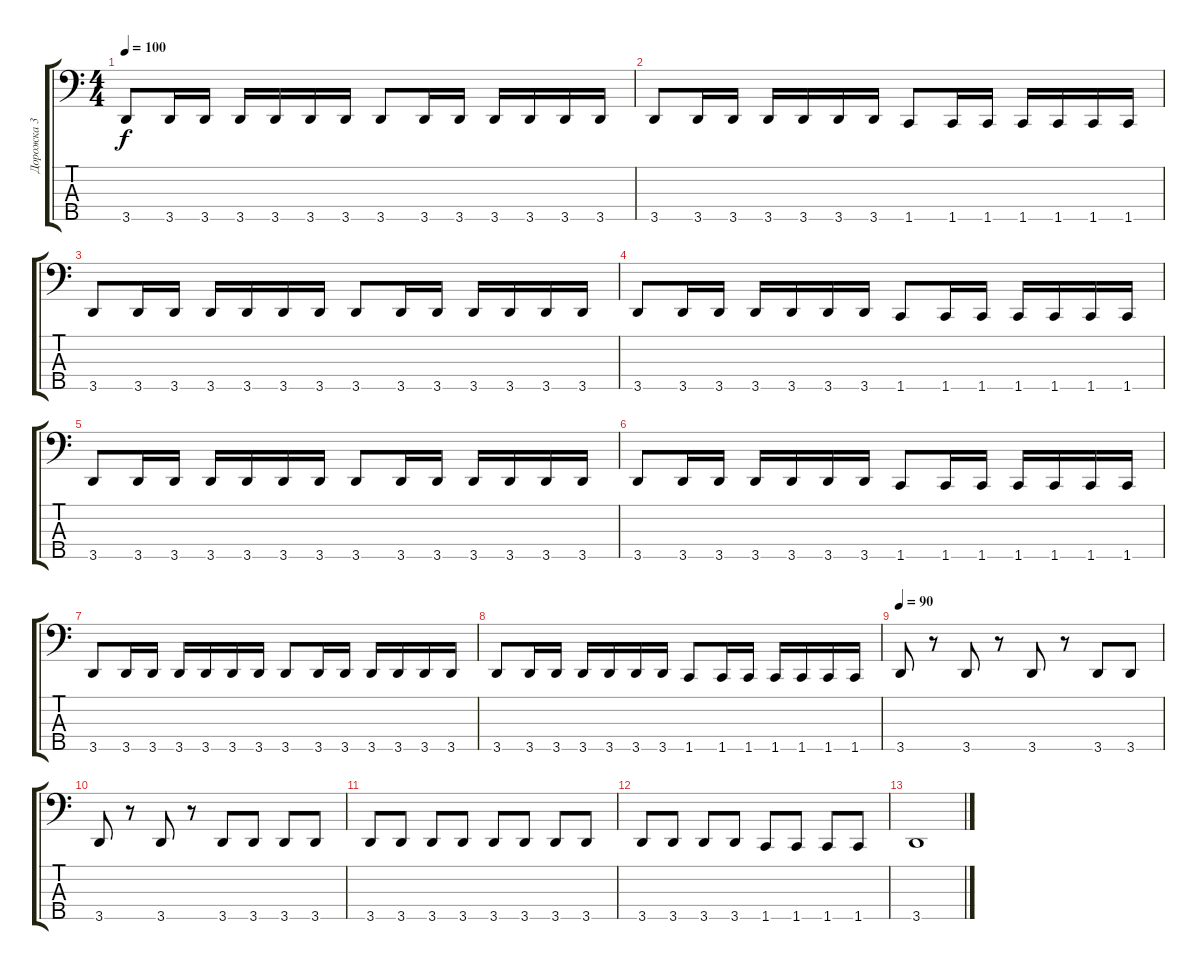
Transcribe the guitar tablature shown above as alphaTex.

\track ("Дорожка 3" "Дорожка 3") {instrument electricbassfinger}
\staff {score tabs}
\tuning (G2 D2 A1 E1 B0) {hide}
\ts (4 4)
\tempo 100
\clef f4
\ks c
3.5.8{dy f} 3.5.16 3.5.16 3.5.16 3.5.16 3.5.16 3.5.16 3.5.8 3.5.16 3.5.16 3.5.16 3.5.16 3.5.16 3.5.16 |
3.5.8 3.5.16 3.5.16 3.5.16 3.5.16 3.5.16 3.5.16 1.5.8 1.5.16 1.5.16 1.5.16 1.5.16 1.5.16 1.5.16 |
3.5.8 3.5.16 3.5.16 3.5.16 3.5.16 3.5.16 3.5.16 3.5.8 3.5.16 3.5.16 3.5.16 3.5.16 3.5.16 3.5.16 |
3.5.8 3.5.16 3.5.16 3.5.16 3.5.16 3.5.16 3.5.16 1.5.8 1.5.16 1.5.16 1.5.16 1.5.16 1.5.16 1.5.16 |
3.5.8 3.5.16 3.5.16 3.5.16 3.5.16 3.5.16 3.5.16 3.5.8 3.5.16 3.5.16 3.5.16 3.5.16 3.5.16 3.5.16 |
3.5.8 3.5.16 3.5.16 3.5.16 3.5.16 3.5.16 3.5.16 1.5.8 1.5.16 1.5.16 1.5.16 1.5.16 1.5.16 1.5.16 |
3.5.8 3.5.16 3.5.16 3.5.16 3.5.16 3.5.16 3.5.16 3.5.8 3.5.16 3.5.16 3.5.16 3.5.16 3.5.16 3.5.16 |
3.5.8 3.5.16 3.5.16 3.5.16 3.5.16 3.5.16 3.5.16 1.5.8 1.5.16 1.5.16 1.5.16 1.5.16 1.5.16 1.5.16 |
\tempo 90
3.5.8 r.8 3.5.8 r.8 3.5.8 r.8 3.5.8 3.5.8 |
3.5.8 r.8 3.5.8 r.8 3.5.8 3.5.8 3.5.8 3.5.8 |
3.5.8 3.5.8 3.5.8 3.5.8 3.5.8 3.5.8 3.5.8 3.5.8 |
3.5.8 3.5.8 3.5.8 3.5.8 1.5.8 1.5.8 1.5.8 1.5.8 |
3.5.1
